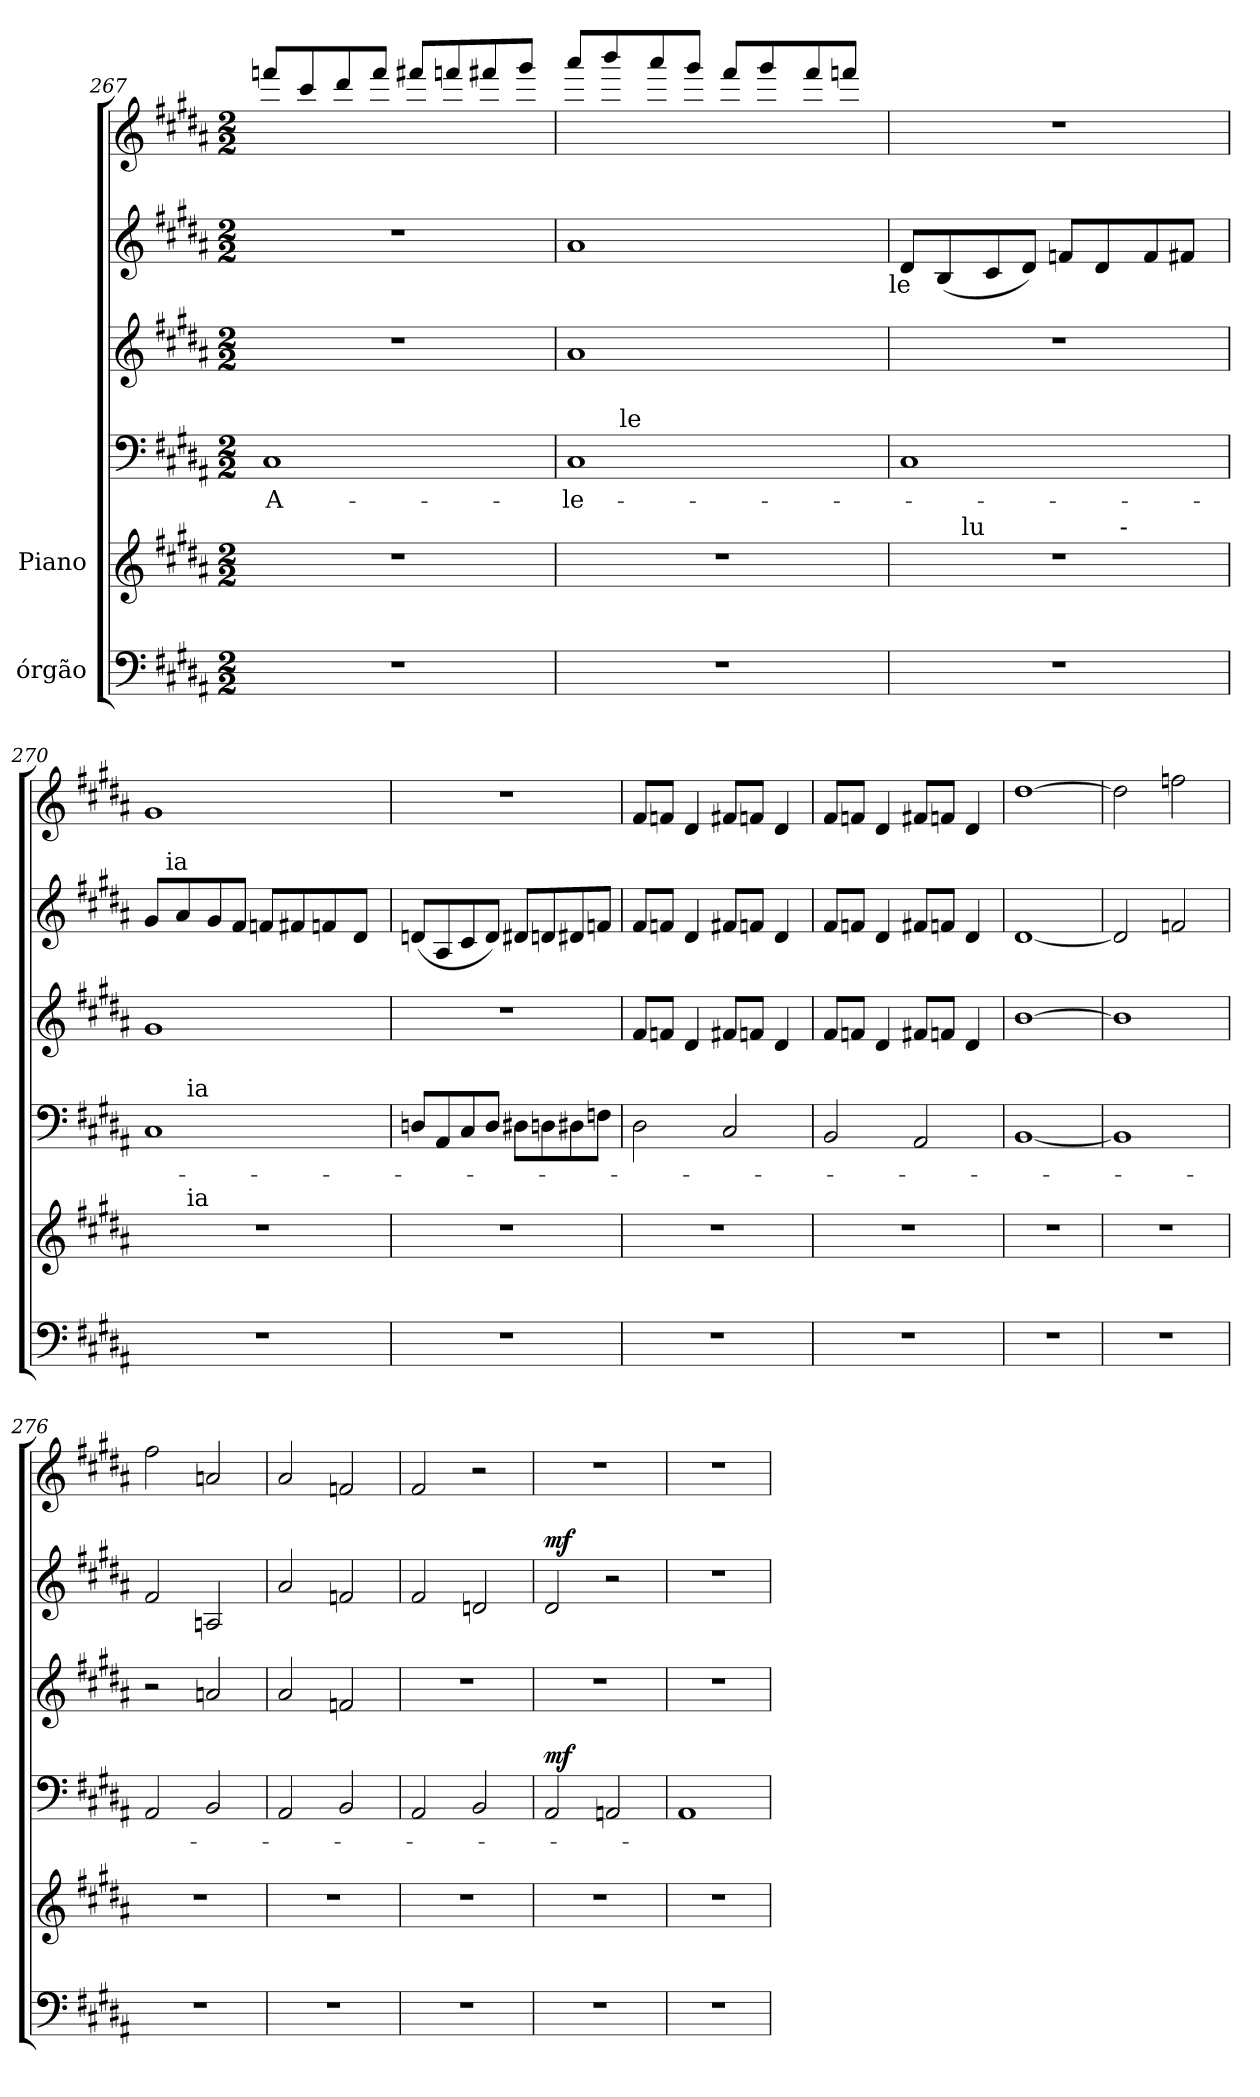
**kern	**kern	**kern	**text	**dynam	**kern	**kern	**dynam	**kern
*part6	*part5	*part4	*part4	*part4	*part3	*part2	*part2	*part1
*staff6	*staff5	*staff4	*staff4	*staff4	*staff3	*staff2	*staff2	*staff1
*I"órgão	*I"Piano	*	*	*	*	*	*	*
*clefF4	*clefG2	*clefF4	*	*	*clefG2	*clefG2	*	*clefG2
*k[f#c#g#d#a#]	*k[f#c#g#d#a#]	*k[f#c#g#d#a#]	*	*	*k[f#c#g#d#a#]	*k[f#c#g#d#a#]	*	*k[f#c#g#d#a#]
*B:	*B:	*B:	*	*	*B:	*B:	*	*B:
*M2/2	*M2/2	*M2/2	*	*	*M2/2	*M2/2	*	*M2/2
=267	=267	=267	=267	=267	=267	=267	=267	=267
!	!	!	!LO:LY:b	!	!	!	!	!
1r	1r	1C#	A-	.	1r	1r	.	8fffn/L
.	.	.	.	.	.	.	.	8ccc#/
.	.	.	.	.	.	.	.	8ddd#/
.	.	.	.	.	.	.	.	8fff/J
.	.	.	.	.	.	.	.	8fff#X/L
.	.	.	.	.	.	.	.	8fffn/
.	.	.	.	.	.	.	.	8fff#X/
.	.	.	.	.	.	.	.	8ggg#/J
=268	=268	=268	=268	=268	=268	=268	=268	=268
!	!	!	!LO:LY:b	!	!	!	!	!
*	*	*^	*	*	*	*	*	*
1r	1r	1C#	8ryy	-le-	.	1a#	1a#	.	8aaa#/L
.	.	.	32ryy	.	.	.	.	.	8bbb/
!	!	!	!LO:TX:a:t=le	!	!	!	!	!	!
.	.	.	2ryy	.	.	.	.	.	.
.	.	.	.	.	.	.	.	.	8aaa#/
.	.	.	.	.	.	.	.	.	8ggg#/J
.	.	.	.	.	.	.	.	.	8fff#/L
.	.	.	.	.	.	.	.	.	8ggg#/
.	.	.	4ryy	.	.	.	.	.	.
.	.	.	.	.	.	.	.	.	8fff#/
.	.	.	.	.	.	.	.	.	8fffn/J
.	.	.	16.ryy	.	.	.	.	.	.
!	!	!	!	!	!	!	!LO:TX:b:t=le	!	!
*	*	*v	*v	*	*	*	*	*	*
!!LO:PB:g=z
=269	=269	=269	=269	=269	=269	=269	=269	=269
*	*^	*	*	*	*	*	*	*
1r	1r	8.ryy	1C#	.	.	1r	8d#/L	.	1r
.	.	.	.	.	.	.	(>8B/	.	.
!	!	!LO:TX:a:t=lu	!	!	!	!	!	!	!
.	.	2ryy	.	.	.	.	.	.	.
.	.	.	.	.	.	.	8c#/	.	.
.	.	.	.	.	.	.	8d#/J)	.	.
.	.	.	.	.	.	.	8fn/L	.	.
.	.	.	.	.	.	.	8d#/	.	.
!	!	!LO:TX:a:t=-	!	!	!	!	!	!	!
.	.	4ryy	.	.	.	.	.	.	.
.	.	.	.	.	.	.	8f/	.	.
.	.	.	.	.	.	.	8f#X/J	.	.
.	.	16ryy	.	.	.	.	.	.	.
=270	=270	=270	=270	=270	=270	=270	=270	=270	=270
*	*	*	*^	*	*	*	*^	*	*
1r	1r	8ryy	1C#	8ryy	.	.	1g#	8g#/L	16.ryy	.	1g#
!	!	!	!	!	!	!	!	!	!LO:TX:a:t=ia	!	!
.	.	.	.	.	.	.	.	.	2ryy	.	.
.	.	32ryy	.	32ryy	.	.	.	8a#/	.	.	.
!	!	!	!	!LO:TX:a:t=ia	!	!	!	!	!	!	!
!	!	!LO:TX:a:t=ia	!	!	!	!	!	!	!	!	!
.	.	2ryy	.	2ryy	.	.	.	.	.	.	.
.	.	.	.	.	.	.	.	8g#/	.	.	.
.	.	.	.	.	.	.	.	8f#/J	.	.	.
.	.	.	.	.	.	.	.	8fn/L	.	.	.
.	.	.	.	.	.	.	.	.	4ryy	.	.
.	.	.	.	.	.	.	.	8f#X/	.	.	.
.	.	4ryy	.	4ryy	.	.	.	.	.	.	.
.	.	.	.	.	.	.	.	8fn/	.	.	.
.	.	.	.	.	.	.	.	.	8ryy	.	.
.	.	.	.	.	.	.	.	8d#/J	.	.	.
.	.	16.ryy	.	16.ryy	.	.	.	.	.	.	.
.	.	.	.	.	.	.	.	.	32ryy	.	.
*	*v	*v	*	*	*	*	*	*v	*v	*	*
*	*	*v	*v	*	*	*	*	*	*
=271	=271	=271	=271	=271	=271	=271	=271	=271
1r	1r	8Dn/L	.	.	1r	(<8dn/L	.	1r
.	.	8AA#/	.	.	.	8A#/	.	.
.	.	8C#/	.	.	.	8c#/	.	.
.	.	8D/J	.	.	.	8d/J)	.	.
.	.	8D#X\L	.	.	.	8d#X/L	.	.
.	.	8Dn\	.	.	.	8dn/	.	.
.	.	8D#X\	.	.	.	8d#X/	.	.
.	.	8Fn\J	.	.	.	8fn/J	.	.
=272	=272	=272	=272	=272	=272	=272	=272	=272
1r	1r	2D#\	.	.	8f#/L	8f#/L	.	8f#/L
.	.	.	.	.	8fn/J	8fn/J	.	8fn/J
.	.	.	.	.	4d#/	4d#/	.	4d#/
.	.	2C#/	.	.	8f#X/L	8f#X/L	.	8f#X/L
.	.	.	.	.	8fn/J	8fn/J	.	8fn/J
.	.	.	.	.	4d#/	4d#/	.	4d#/
!!LO:LB:g=z
=273	=273	=273	=273	=273	=273	=273	=273	=273
1r	1r	2BB/	.	.	8f#/L	8f#/L	.	8f#/L
.	.	.	.	.	8fn/J	8fn/J	.	8fn/J
.	.	.	.	.	4d#/	4d#/	.	4d#/
.	.	2AA#/	.	.	8f#X/L	8f#X/L	.	8f#X/L
.	.	.	.	.	8fn/J	8fn/J	.	8fn/J
.	.	.	.	.	4d#/	4d#/	.	4d#/
=274	=274	=274	=274	=274	=274	=274	=274	=274
1r	1r	[>1BB	.	.	[>1b	[>1d#	.	[>1dd#
=275	=275	=275	=275	=275	=275	=275	=275	=275
1r	1r	1BB]	.	.	1b]	2d#/]	.	2dd#\]
.	.	.	.	.	.	2fn/	.	2ffn\
=276	=276	=276	=276	=276	=276	=276	=276	=276
1r	1r	2AA#/	.	.	2r	2f#/	.	2ff#\
.	.	2BB/	.	.	2an/	2An/	.	2an/
!!LO:PB:g=z
=277	=277	=277	=277	=277	=277	=277	=277	=277
1r	1r	2AA#/	.	.	2a#/	2a#/	.	2a#/
.	.	2BB/	.	.	2fn/	2fn/	.	2fn/
=278	=278	=278	=278	=278	=278	=278	=278	=278
1r	1r	2AA#/	.	.	1r	2f#/	.	2f#/
.	.	2BB/	.	.	.	2dn/	.	2r
=279	=279	=279	=279	=279	=279	=279	=279	=279
!	!	!	!	!LO:DY:a	!	!	!LO:DY:a	!
1r	1r	2AA#/	.	mf	1r	2d#/	mf	1r
.	.	2AAn/	.	.	.	2r	.	.
=280	=280	=280	=280	=280	=280	=280	=280	=280
1r	1r	1AA#	.	.	1r	1r	.	1r
=	=	=	=	=	=	=	=	=
*-	*-	*-	*-	*-	*-	*-	*-	*-
